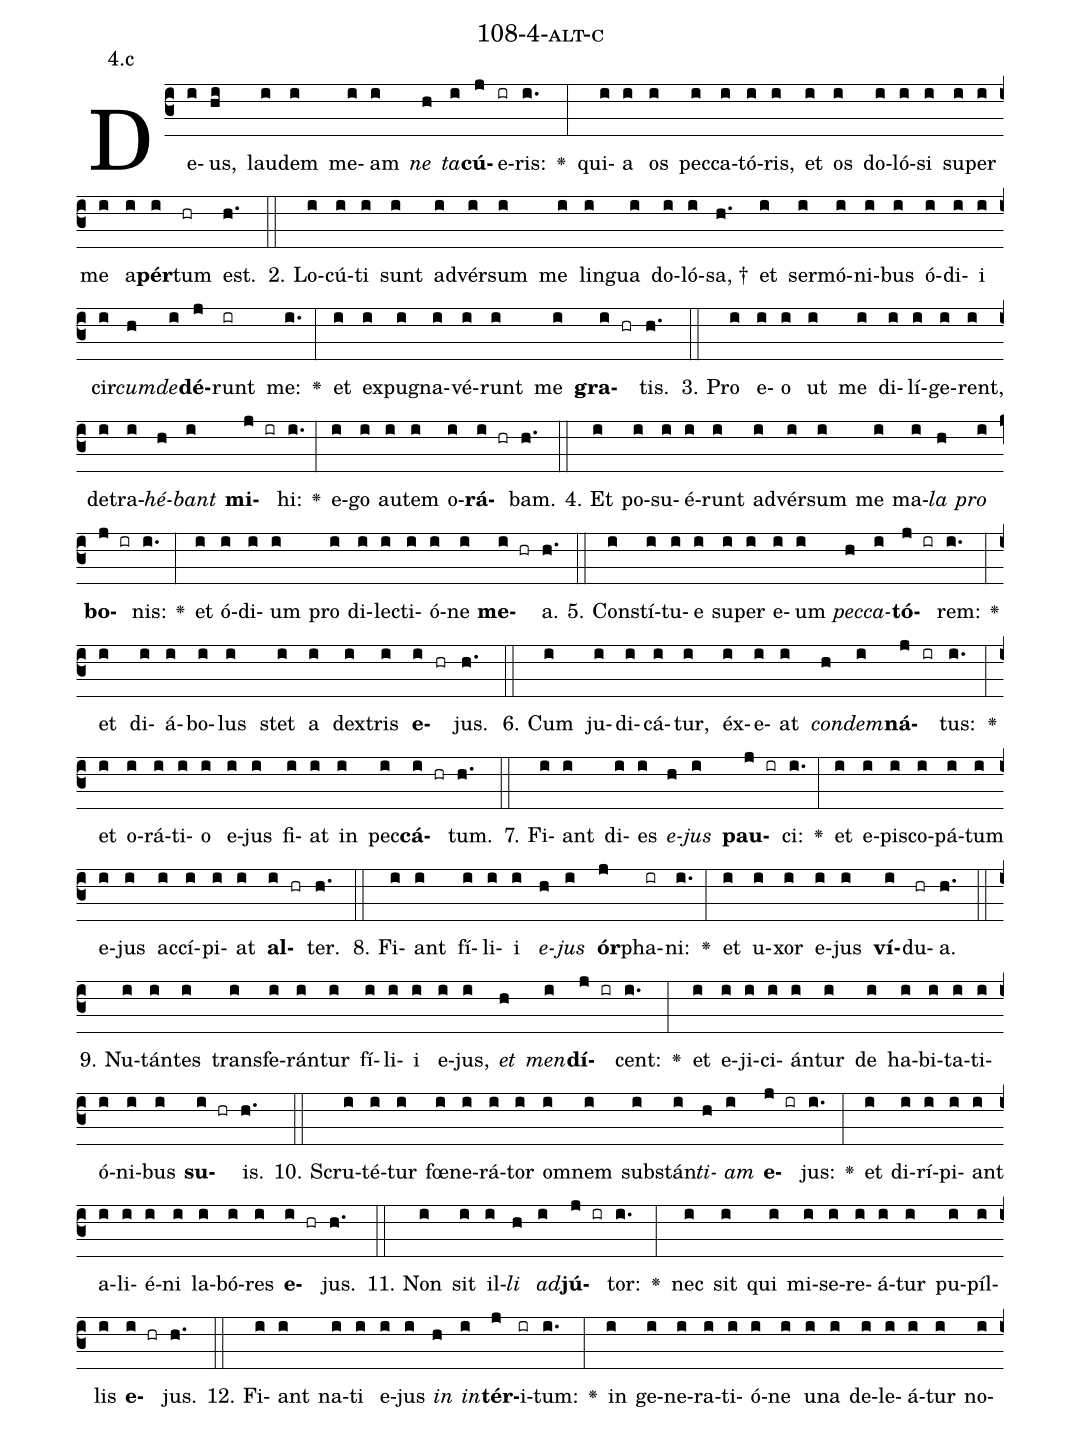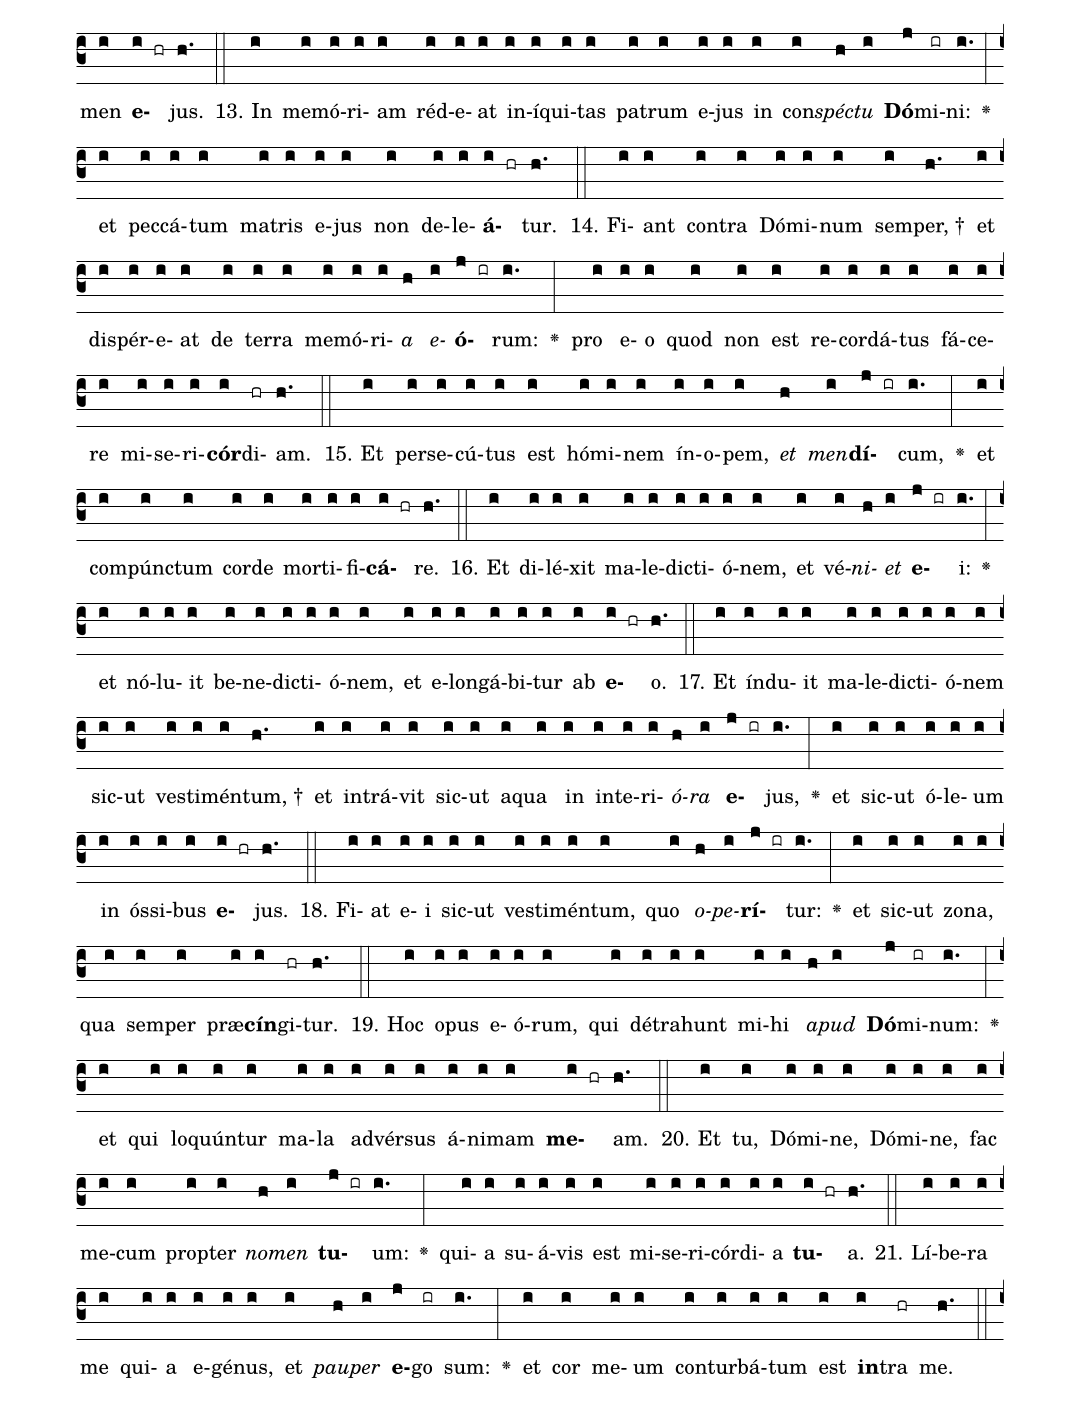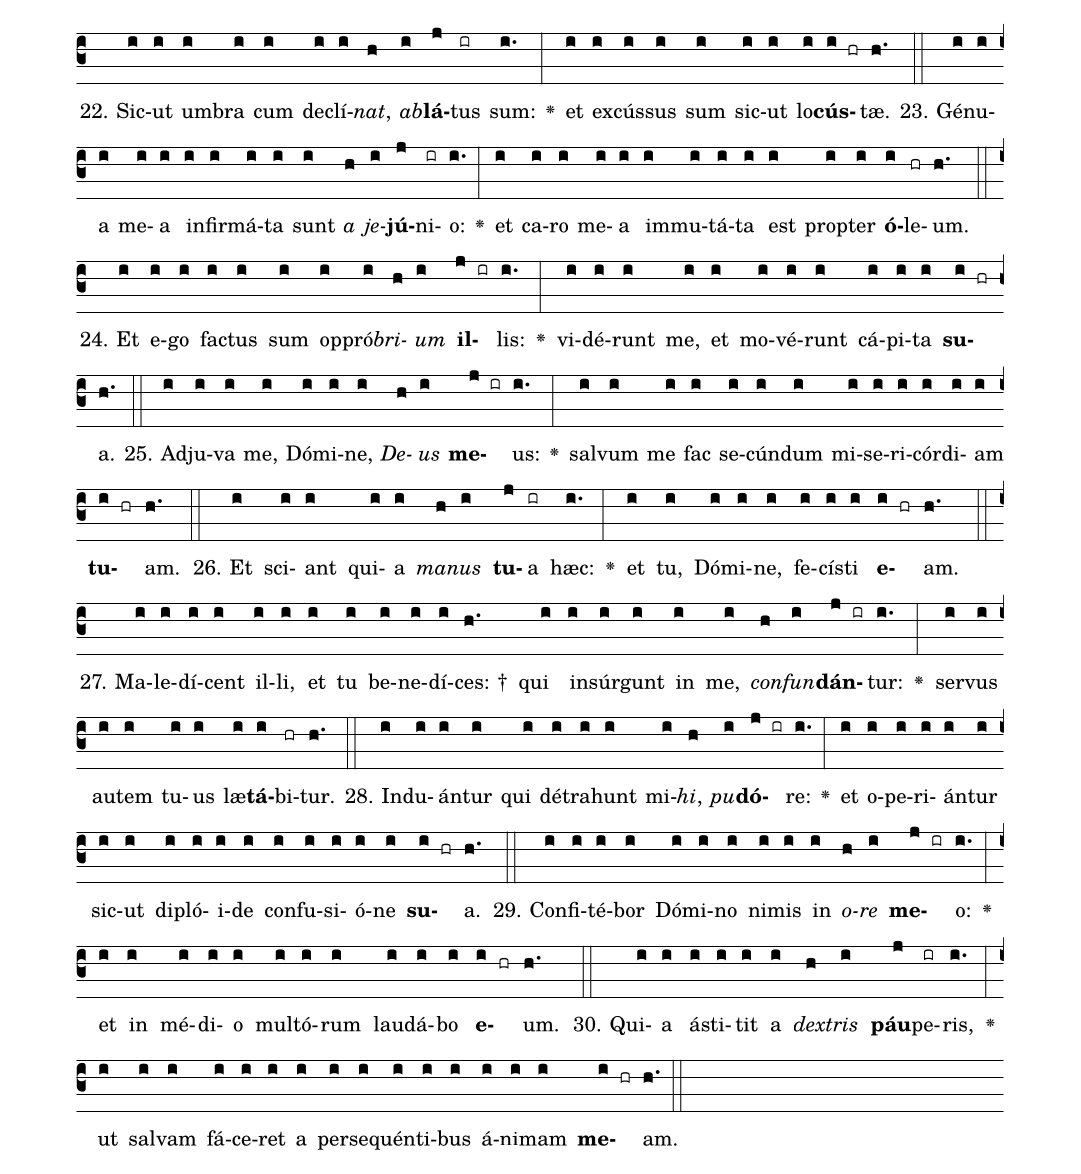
name: 108-4-alt-c;
annotation: 4.c;
%%
(c3)De(i)us,(hi) lau(i)dem(i) me(i)am(i) <i>ne</i>(h) <i>ta</i>(i)<b>cú</b>(j)e(ir)ris:(i.) <v>\greheightstar</v>(:) qui(i)a(i) os(i) pec(i)ca(i)tó(i)ris,(i) et(i) os(i) do(i)ló(i)si(i) su(i)per(i) me(i) a(i)<b>pér</b>(i)tum(hr) est.(h.) (::)
2. Lo(i)cú(i)ti(i) sunt(i) ad(i)vér(i)sum(i) me(i) lin(i)gua(i) do(i)ló(i)sa, †(h.) et(i) ser(i)mó(i)ni(i)bus(i) ó(i)di(i)i(i) cir(i)<i>cum</i>(h)<i>de</i>(i)<b>dé</b>(j)runt(ir) me:(i.) <v>\greheightstar</v>(:) et(i) ex(i)pu(i)gna(i)vé(i)runt(i) me(i) <b>gra</b>(i hr)tis.(h.) (::)
3. Pro(i) e(i)o(i) ut(i) me(i) di(i)lí(i)ge(i)rent,(i) de(i)tra(i)<i>hé</i>(h)<i>bant</i>(i) <b>mi</b>(j ir)hi:(i.) <v>\greheightstar</v>(:) e(i)go(i) au(i)tem(i) o(i)<b>rá</b>(i hr)bam.(h.) (::)
4. Et(i) po(i)su(i)é(i)runt(i) ad(i)vér(i)sum(i) me(i) ma(i)<i>la</i>(h) <i>pro</i>(i) <b>bo</b>(j ir)nis:(i.) <v>\greheightstar</v>(:) et(i) ó(i)di(i)um(i) pro(i) di(i)lec(i)ti(i)ó(i)ne(i) <b>me</b>(i hr)a.(h.) (::)
5. Con(i)stí(i)tu(i)e(i) su(i)per(i) e(i)um(i) <i>pec</i>(h)<i>ca</i>(i)<b>tó</b>(j ir)rem:(i.) <v>\greheightstar</v>(:) et(i) di(i)á(i)bo(i)lus(i) stet(i) a(i) dex(i)tris(i) <b>e</b>(i hr)jus.(h.) (::)
6. Cum(i) ju(i)di(i)cá(i)tur,(i) éx(i)e(i)at(i) <i>con</i>(h)<i>dem</i>(i)<b>ná</b>(j ir)tus:(i.) <v>\greheightstar</v>(:) et(i) o(i)rá(i)ti(i)o(i) e(i)jus(i) fi(i)at(i) in(i) pec(i)<b>cá</b>(i hr)tum.(h.) (::)
7. Fi(i)ant(i) di(i)es(i) <i>e</i>(h)<i>jus</i>(i) <b>pau</b>(j ir)ci:(i.) <v>\greheightstar</v>(:) et(i) e(i)pis(i)co(i)pá(i)tum(i) e(i)jus(i) ac(i)cí(i)pi(i)at(i) <b>al</b>(i hr)ter.(h.) (::)
8. Fi(i)ant(i) fí(i)li(i)i(i) <i>e</i>(h)<i>jus</i>(i) <b>ór</b>(j)pha(ir)ni:(i.) <v>\greheightstar</v>(:) et(i) u(i)xor(i) e(i)jus(i) <b>ví</b>(i)du(hr)a.(h.) (::)
9. Nu(i)tán(i)tes(i) trans(i)fe(i)rán(i)tur(i) fí(i)li(i)i(i) e(i)jus,(i) <i>et</i>(h) <i>men</i>(i)<b>dí</b>(j ir)cent:(i.) <v>\greheightstar</v>(:) et(i) e(i)ji(i)ci(i)án(i)tur(i) de(i) ha(i)bi(i)ta(i)ti(i)ó(i)ni(i)bus(i) <b>su</b>(i hr)is.(h.) (::)
10. Scru(i)té(i)tur(i) fœ(i)ne(i)rá(i)tor(i) om(i)nem(i) sub(i)stán(i)<i>ti</i>(h)<i>am</i>(i) <b>e</b>(j ir)jus:(i.) <v>\greheightstar</v>(:) et(i) di(i)rí(i)pi(i)ant(i) a(i)li(i)é(i)ni(i) la(i)bó(i)res(i) <b>e</b>(i hr)jus.(h.) (::)
11. Non(i) sit(i) il(i)<i>li</i>(h) <i>ad</i>(i)<b>jú</b>(j ir)tor:(i.) <v>\greheightstar</v>(:) nec(i) sit(i) qui(i) mi(i)se(i)re(i)á(i)tur(i) pu(i)píl(i)lis(i) <b>e</b>(i hr)jus.(h.) (::)
12. Fi(i)ant(i) na(i)ti(i) e(i)jus(i) <i>in</i>(h) <i>in</i>(i)<b>tér</b>(j)i(ir)tum:(i.) <v>\greheightstar</v>(:) in(i) ge(i)ne(i)ra(i)ti(i)ó(i)ne(i) u(i)na(i) de(i)le(i)á(i)tur(i) no(i)men(i) <b>e</b>(i hr)jus.(h.) (::)
13. In(i) me(i)mó(i)ri(i)am(i) réd(i)e(i)at(i) in(i)í(i)qui(i)tas(i) pa(i)trum(i) e(i)jus(i) in(i) con(i)<i>spéc</i>(h)<i>tu</i>(i) <b>Dó</b>(j)mi(ir)ni:(i.) <v>\greheightstar</v>(:) et(i) pec(i)cá(i)tum(i) ma(i)tris(i) e(i)jus(i) non(i) de(i)le(i)<b>á</b>(i hr)tur.(h.) (::)
14. Fi(i)ant(i) con(i)tra(i) Dó(i)mi(i)num(i) sem(i)per, †(h.) et(i) dis(i)pér(i)e(i)at(i) de(i) ter(i)ra(i) me(i)mó(i)ri(i)<i>a</i>(h) <i>e</i>(i)<b>ó</b>(j ir)rum:(i.) <v>\greheightstar</v>(:) pro(i) e(i)o(i) quod(i) non(i) est(i) re(i)cor(i)dá(i)tus(i) fá(i)ce(i)re(i) mi(i)se(i)ri(i)<b>cór</b>(i)di(hr)am.(h.) (::)
15. Et(i) per(i)se(i)cú(i)tus(i) est(i) hó(i)mi(i)nem(i) ín(i)o(i)pem,(i) <i>et</i>(h) <i>men</i>(i)<b>dí</b>(j ir)cum,(i.) <v>\greheightstar</v>(:) et(i) com(i)púnc(i)tum(i) cor(i)de(i) mor(i)ti(i)fi(i)<b>cá</b>(i hr)re.(h.) (::)
16. Et(i) di(i)lé(i)xit(i) ma(i)le(i)dic(i)ti(i)ó(i)nem,(i) et(i) vé(i)<i>ni</i>(h)<i>et</i>(i) <b>e</b>(j ir)i:(i.) <v>\greheightstar</v>(:) et(i) nó(i)lu(i)it(i) be(i)ne(i)dic(i)ti(i)ó(i)nem,(i) et(i) e(i)lon(i)gá(i)bi(i)tur(i) ab(i) <b>e</b>(i hr)o.(h.) (::)
17. Et(i) índ(i)u(i)it(i) ma(i)le(i)dic(i)ti(i)ó(i)nem(i) sic(i)ut(i) ves(i)ti(i)mén(i)tum, †(h.) et(i) in(i)trá(i)vit(i) sic(i)ut(i) a(i)qua(i) in(i) in(i)te(i)ri(i)<i>ó</i>(h)<i>ra</i>(i) <b>e</b>(j ir)jus,(i.) <v>\greheightstar</v>(:) et(i) sic(i)ut(i) ó(i)le(i)um(i) in(i) ós(i)si(i)bus(i) <b>e</b>(i hr)jus.(h.) (::)
18. Fi(i)at(i) e(i)i(i) sic(i)ut(i) ves(i)ti(i)mén(i)tum,(i) quo(i) <i>o</i>(h)<i>pe</i>(i)<b>rí</b>(j ir)tur:(i.) <v>\greheightstar</v>(:) et(i) sic(i)ut(i) zo(i)na,(i) qua(i) sem(i)per(i) præ(i)<b>cín</b>(i)gi(hr)tur.(h.) (::)
19. Hoc(i) o(i)pus(i) e(i)ó(i)rum,(i) qui(i) dé(i)tra(i)hunt(i) mi(i)hi(i) <i>a</i>(h)<i>pud</i>(i) <b>Dó</b>(j)mi(ir)num:(i.) <v>\greheightstar</v>(:) et(i) qui(i) lo(i)quún(i)tur(i) ma(i)la(i) ad(i)vér(i)sus(i) á(i)ni(i)mam(i) <b>me</b>(i hr)am.(h.) (::)
20. Et(i) tu,(i) Dó(i)mi(i)ne,(i) Dó(i)mi(i)ne,(i) fac(i) me(i)cum(i) prop(i)ter(i) <i>no</i>(h)<i>men</i>(i) <b>tu</b>(j ir)um:(i.) <v>\greheightstar</v>(:) qui(i)a(i) su(i)á(i)vis(i) est(i) mi(i)se(i)ri(i)cór(i)di(i)a(i) <b>tu</b>(i hr)a.(h.) (::)
21. Lí(i)be(i)ra(i) me(i) qui(i)a(i) e(i)gé(i)nus,(i) et(i) <i>pau</i>(h)<i>per</i>(i) <b>e</b>(j)go(ir) sum:(i.) <v>\greheightstar</v>(:) et(i) cor(i) me(i)um(i) con(i)tur(i)bá(i)tum(i) est(i) <b>in</b>(i)tra(hr) me.(h.) (::)
22. Sic(i)ut(i) um(i)bra(i) cum(i) de(i)clí(i)<i>nat</i>,(h) <i>ab</i>(i)<b>lá</b>(j)tus(ir) sum:(i.) <v>\greheightstar</v>(:) et(i) ex(i)cús(i)sus(i) sum(i) sic(i)ut(i) lo(i)<b>cús</b>(i hr)tæ.(h.) (::)
23. Gé(i)nu(i)a(i) me(i)a(i) in(i)fir(i)má(i)ta(i) sunt(i) <i>a</i>(h) <i>je</i>(i)<b>jú</b>(j)ni(ir)o:(i.) <v>\greheightstar</v>(:) et(i) ca(i)ro(i) me(i)a(i) im(i)mu(i)tá(i)ta(i) est(i) prop(i)ter(i) <b>ó</b>(i)le(hr)um.(h.) (::)
24. Et(i) e(i)go(i) fac(i)tus(i) sum(i) op(i)pró(i)<i>bri</i>(h)<i>um</i>(i) <b>il</b>(j ir)lis:(i.) <v>\greheightstar</v>(:) vi(i)dé(i)runt(i) me,(i) et(i) mo(i)vé(i)runt(i) cá(i)pi(i)ta(i) <b>su</b>(i hr)a.(h.) (::)
25. Ad(i)ju(i)va(i) me,(i) Dó(i)mi(i)ne,(i) <i>De</i>(h)<i>us</i>(i) <b>me</b>(j ir)us:(i.) <v>\greheightstar</v>(:) sal(i)vum(i) me(i) fac(i) se(i)cún(i)dum(i) mi(i)se(i)ri(i)cór(i)di(i)am(i) <b>tu</b>(i hr)am.(h.) (::)
26. Et(i) sci(i)ant(i) qui(i)a(i) <i>ma</i>(h)<i>nus</i>(i) <b>tu</b>(j)a(ir) hæc:(i.) <v>\greheightstar</v>(:) et(i) tu,(i) Dó(i)mi(i)ne,(i) fe(i)cís(i)ti(i) <b>e</b>(i hr)am.(h.) (::)
27. Ma(i)le(i)dí(i)cent(i) il(i)li,(i) et(i) tu(i) be(i)ne(i)dí(i)ces: †(h.) qui(i) in(i)súr(i)gunt(i) in(i) me,(i) <i>con</i>(h)<i>fun</i>(i)<b>dán</b>(j ir)tur:(i.) <v>\greheightstar</v>(:) ser(i)vus(i) au(i)tem(i) tu(i)us(i) læ(i)<b>tá</b>(i)bi(hr)tur.(h.) (::)
28. Ind(i)u(i)án(i)tur(i) qui(i) dé(i)tra(i)hunt(i) mi(i)<i>hi</i>,(h) <i>pu</i>(i)<b>dó</b>(j ir)re:(i.) <v>\greheightstar</v>(:) et(i) o(i)pe(i)ri(i)án(i)tur(i) sic(i)ut(i) di(i)pló(i)i(i)de(i) con(i)fu(i)si(i)ó(i)ne(i) <b>su</b>(i hr)a.(h.) (::)
29. Con(i)fi(i)té(i)bor(i) Dó(i)mi(i)no(i) ni(i)mis(i) in(i) <i>o</i>(h)<i>re</i>(i) <b>me</b>(j ir)o:(i.) <v>\greheightstar</v>(:) et(i) in(i) mé(i)di(i)o(i) mul(i)tó(i)rum(i) lau(i)dá(i)bo(i) <b>e</b>(i hr)um.(h.) (::)
30. Qui(i)a(i) á(i)sti(i)tit(i) a(i) <i>dex</i>(h)<i>tris</i>(i) <b>páu</b>(j)pe(ir)ris,(i.) <v>\greheightstar</v>(:) ut(i) sal(i)vam(i) fá(i)ce(i)ret(i) a(i) per(i)se(i)quén(i)ti(i)bus(i) á(i)ni(i)mam(i) <b>me</b>(i hr)am.(h.) (::)
